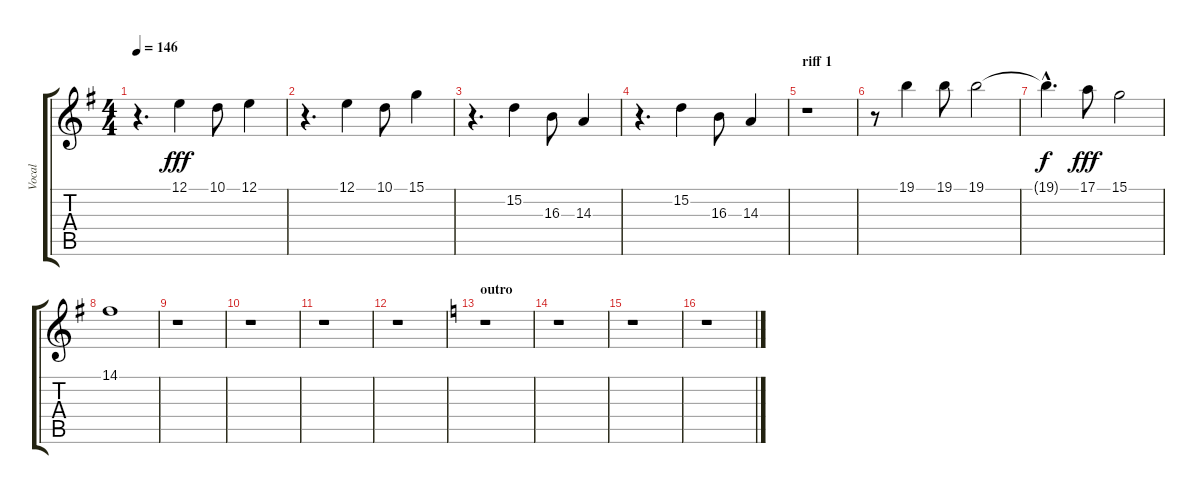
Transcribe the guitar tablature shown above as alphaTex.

\track ("Vocal" "Vocal") {instrument reedorgan}
\staff {score tabs}
\tuning (E4 B3 G3 D3 A2 E2) {hide}
\ts (4 4)
\tempo 146
\clef g2
\ks g
r.4{d dy fff} 12.1.4 10.1.8 12.1.4 |
r.4{d} 12.1.4 10.1.8 15.1.4 |
r.4{d} 15.2.4 16.3.8 14.3.4 |
r.4{d} 15.2.4 16.3.8 14.3.4 |
\section ("" "riff 1")
r.1 |
r.8 19.1.4 19.1.8 19.1.2 |
19.1{hac t}.4{d dy f} 17.1.8{dy fff} 15.1.2 |
14.1.1 |
r.1 |
r.1 |
r.1 |
r.1 |
\section ("" "outro")
\ks c
r.1 |
r.1 |
r.1 |
r.1
